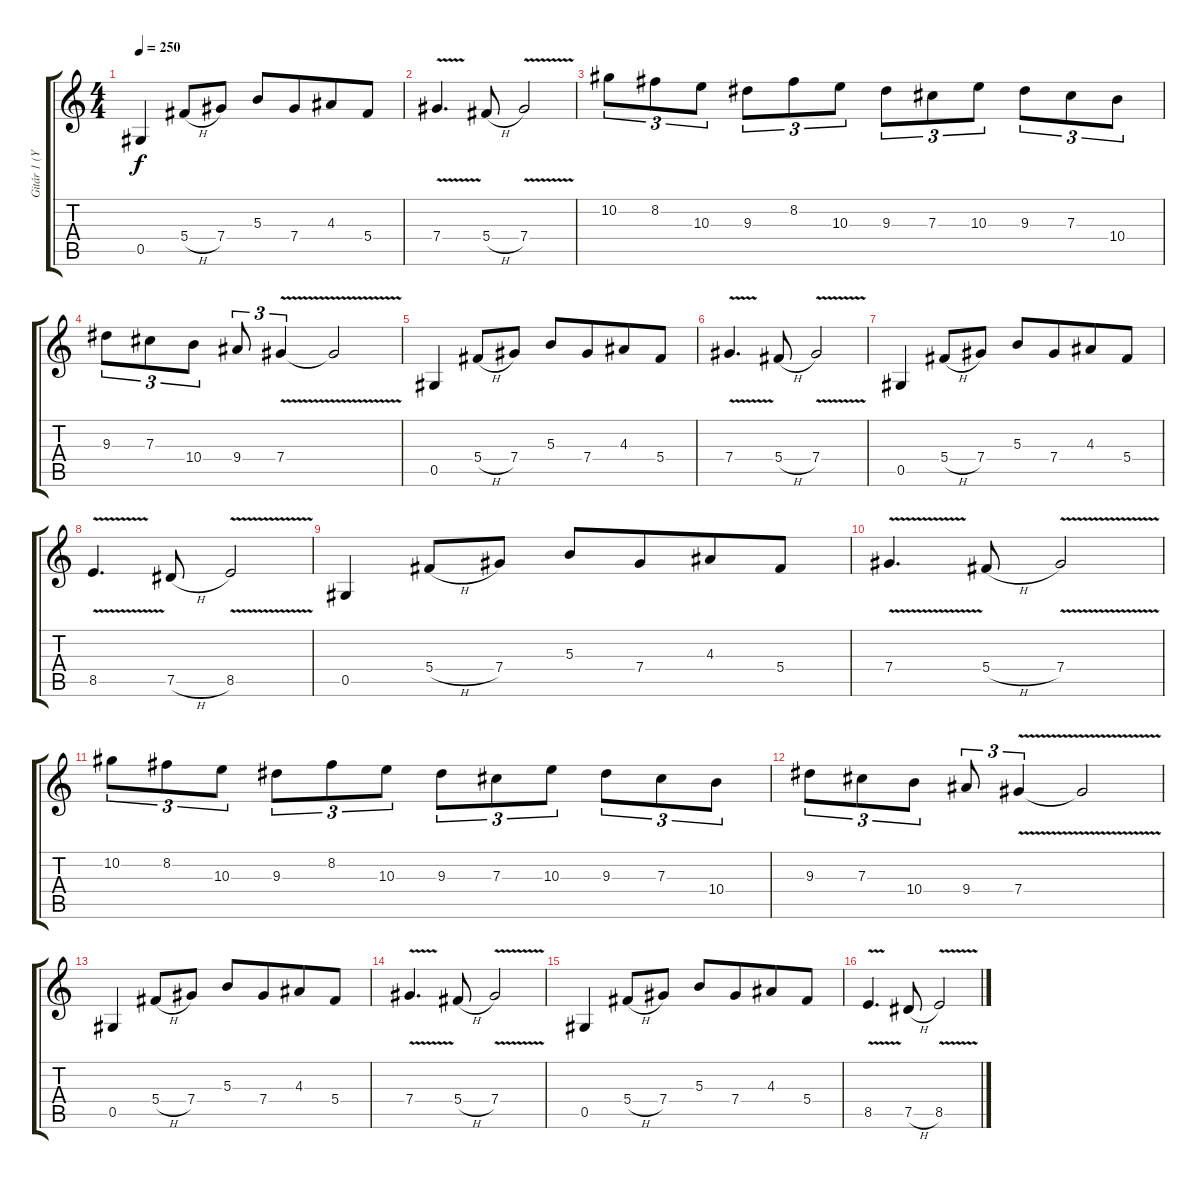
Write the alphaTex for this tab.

\track ("Gitár 1 (Yngwie Malmsteen)" "Gitár 1 (Y") {instrument distortionguitar}
\staff {score tabs}
\tuning (Eb4 Bb3 Gb3 Db3 Ab2 Eb2) {hide}
\ts (4 4)
\tempo 250
\clef g2
\ks c
0.5.4{dy f} 5.4{h}.8 7.4.8 5.3.8 7.4.8{beam merge} 4.3.8 5.4.8 |
7.4{v}.4{d} 5.4{h}.8 7.4{v}.2 |
10.2.8{tu (3 2)} 8.2.8{tu (3 2)} 10.3.8{tu (3 2)} 9.3.8{tu (3 2)} 8.2.8{tu (3 2)} 10.3.8{tu (3 2)} 9.3.8{tu (3 2)} 7.3.8{tu (3 2)} 10.3.8{tu (3 2)} 9.3.8{tu (3 2)} 7.3.8{tu (3 2)} 10.4.8{tu (3 2)} |
9.3.8{tu (3 2)} 7.3.8{tu (3 2)} 10.4.8{tu (3 2)} 9.4.8{tu (3 2)} 7.4{v}.4{tu (3 2)} 7.4{t}.2 |
0.5.4 5.4{h}.8 7.4.8 5.3.8 7.4.8{beam merge} 4.3.8 5.4.8 |
7.4{v}.4{d} 5.4{h}.8 7.4{v}.2 |
0.5.4 5.4{h}.8 7.4.8 5.3.8 7.4.8{beam merge} 4.3.8 5.4.8 |
8.5{v}.4{d} 7.5{h}.8 8.5{v}.2 |
0.5.4 5.4{h}.8 7.4.8 5.3.8 7.4.8{beam merge} 4.3.8 5.4.8 |
7.4{v}.4{d} 5.4{h}.8 7.4{v}.2 |
10.2.8{tu (3 2)} 8.2.8{tu (3 2)} 10.3.8{tu (3 2)} 9.3.8{tu (3 2)} 8.2.8{tu (3 2)} 10.3.8{tu (3 2)} 9.3.8{tu (3 2)} 7.3.8{tu (3 2)} 10.3.8{tu (3 2)} 9.3.8{tu (3 2)} 7.3.8{tu (3 2)} 10.4.8{tu (3 2)} |
9.3.8{tu (3 2)} 7.3.8{tu (3 2)} 10.4.8{tu (3 2)} 9.4.8{tu (3 2)} 7.4{v}.4{tu (3 2)} 7.4{t}.2 |
0.5.4 5.4{h}.8 7.4.8 5.3.8 7.4.8{beam merge} 4.3.8 5.4.8 |
7.4{v}.4{d} 5.4{h}.8 7.4{v}.2 |
0.5.4 5.4{h}.8 7.4.8 5.3.8 7.4.8{beam merge} 4.3.8 5.4.8 |
8.5{v}.4{d} 7.5{h}.8 8.5{v}.2
